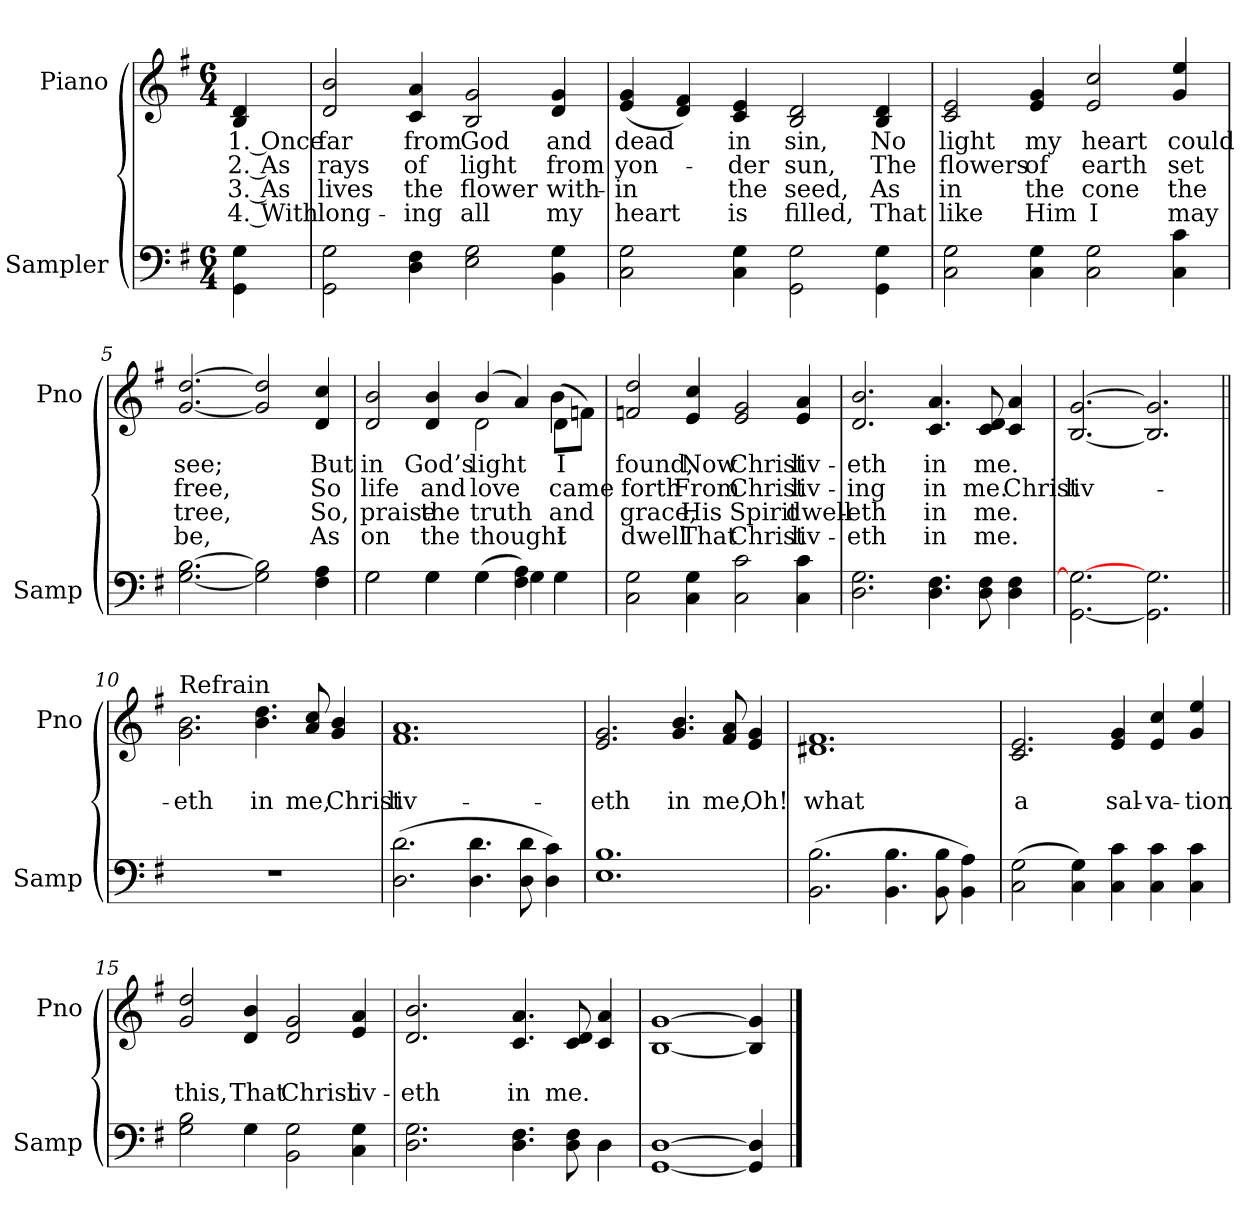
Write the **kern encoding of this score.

**kern	**kern	**text	**text	**text	**text
*part2	*part1	*part1	*part1	*part1	*part1
*staff2	*staff1	*staff1	*staff1	*staff1	*staff1
*I"Sampler	*I"Piano	*	*	*	*
*I'Samp	*I'Pno	*	*	*	*
*clefF4	*clefG2	*	*	*	*
*k[f#]	*k[f#]	*	*	*	*
*G:	*G:	*	*	*	*
*M6/4	*M6/4	*	*	*	*
=1	=1	=1	=1	=1	=1
4GG\ 4G\	4B/ 4d/	1. Once	2. As	3. As	4. With
=2	=2	=2	=2	=2	=2
2GG\ 2G\	2d/ 2b/	far	rays	lives	long-
4D\ 4F#\	4c/ 4a/	from	of	the	-ing
2E\ 2G\	2B/ 2g/	God	light	flower	all
4BB\ 4G\	4d/ 4g/	and	from	with-	my
=3	=3	=3	=3	=3	=3
2C\ 2G\	(4e/ 4g/	dead	yon-	-in	heart
.	4d/ 4f#/)	.	.	.	.
4C\ 4G\	4c/ 4e/	in	-der	the	is
2GG\ 2G\	2B/ 2d/	sin,	sun,	seed,	filled,
4GG\ 4G\	4B/ 4d/	No	The	As	That
=4	=4	=4	=4	=4	=4
2C\ 2G\	2c/ 2e/	light	flowers	in	like
4C\ 4G\	4e/ 4g/	my	of	the	Him
2C\ 2G\	2e/ 2cc/	heart	earth	cone	I
4C\ 4c\	4g/ 4ee/	could	set	the	may
=5	=5	=5	=5	=5	=5
[2.G\ [2.B\	[2.g/ [2.dd/	see;	free,	tree,	be,
2G\] 2B\]	2g/] 2dd/]	.	.	.	.
4F#\ 4A\	4d/ 4cc/	But	So	So,	As
=6	=6	=6	=6	=6	=6
*^	*^	*	*	*	*
2G\	2G	2d/ 2b/	2.ryy	in	life	praise	on
4G\	4G	4d/ 4b/	.	God’s	and	the	the
(4G\	4G	(4b/	2d	light	love	truth	thought
4F#\ 4A\)	4G	4a/)	.	.	.	.	.
4G\	4ryy	(8d\L	4b	I	came	and	I
.	.	8fn\J)	.	.	.	.	.
*v	*v	*	*	*	*	*	*
*	*v	*v	*	*	*	*
=7	=7	=7	=7	=7	=7
2C\ 2G\	2fn/ 2dd/	found,	forth	grace,	dwell
4C\ 4G\	4e/ 4cc/	Now	From	His	That
2C\ 2c\	2e/ 2g/	Christ	Christ	Spirit	Christ
4C\ 4c\	4e/ 4a/	liv-	liv-	dwell-	liv-
=8	=8	=8	=8	=8	=8
2.D\ 2.G\	2.d/ 2.b/	-eth	-ing	-eth	-eth
4.D\ 4.F#\	4.c/ 4.a/	in	in	in	in
8D\ 8F#\	8c/ 8d/	me.	me.	me.	me.
4D\ 4F#\	4c/ 4a/	.	Christ	.	.
=9	=9	=9	=9	=9	=9
[2.GG\ 2.G\_	[2.B/ [2.g/	.	liv-	.	.
2.GG\] 2.G\	2.B/] 2.g/]	.	.	.	.
=10||	=10||	=10||	=10||	=10||	=10||
!	!LO:TX:t=Refrain	!	!	!	!
!LO:N:vis=1	!	!	!	!	!
1.r	2.g\ 2.b\	.	-eth	.	.
.	4.b\ 4.dd\	.	in	.	.
.	8a/ 8cc/	.	me,	.	.
.	4g/ 4b/	.	Christ	.	.
=11	=11	=11	=11	=11	=11
(2.D 2.d	1.f#/ 1.a/	.	liv-	.	.
4.D\ 4.d\	.	.	.	.	.
8D\ 8d\	.	.	.	.	.
4D\ 4c\)	.	.	.	.	.
=12	=12	=12	=12	=12	=12
1.E\ 1.B\	2.e/ 2.g/	.	-eth	.	.
.	4.g/ 4.b/	.	in	.	.
.	8f#/ 8a/	.	me,	.	.
.	4e/ 4g/	.	Oh!	.	.
=13	=13	=13	=13	=13	=13
(2.BB\ 2.B\	1.d#X/ 1.f#/	.	what	.	.
4.BB\ 4.B\	.	.	.	.	.
8BB\ 8B\	.	.	.	.	.
4BB\ 4A\)	.	.	.	.	.
=14	=14	=14	=14	=14	=14
(2C 2G	2.c/ 2.e/	.	a	.	.
4C\ 4G\)	.	.	.	.	.
4C\ 4c\	4e/ 4g/	.	sal-	.	.
4C\ 4c\	4e/ 4cc/	.	-va-	.	.
4C\ 4c\	4g/ 4ee/	.	-tion	.	.
=15	=15	=15	=15	=15	=15
2G\ 2B\	2g/ 2dd/	.	this,	.	.
4G\	4d/ 4b/	.	That	.	.
2BB\ 2G\	2d/ 2g/	.	Christ	.	.
4C\ 4G\	4e/ 4a/	.	liv-	.	.
=16	=16	=16	=16	=16	=16
*^	*	*	*	*	*
2.D\ 2.G\	4ryy	2.d/ 2.b/	.	-eth	.	.
*v	*v	*	*	*	*	*
4.D\ 4.F#\	4.c/ 4.a/	.	in	.	.
8D\ 8F#\	8c/ 8d/	.	me.	.	.
*^	*	*	*	*	*
4D\	4D	4c/ 4a/	.	.	.	.
*v	*v	*	*	*	*	*
=17	=17	=17	=17	=17	=17
[1GG/ [1D/	[1B/ [1g/	.	.	.	.
4GG/] 4D/]	4B/] 4g/]	.	.	.	.
==	==	==	==	==	==
*-	*-	*-	*-	*-	*-
